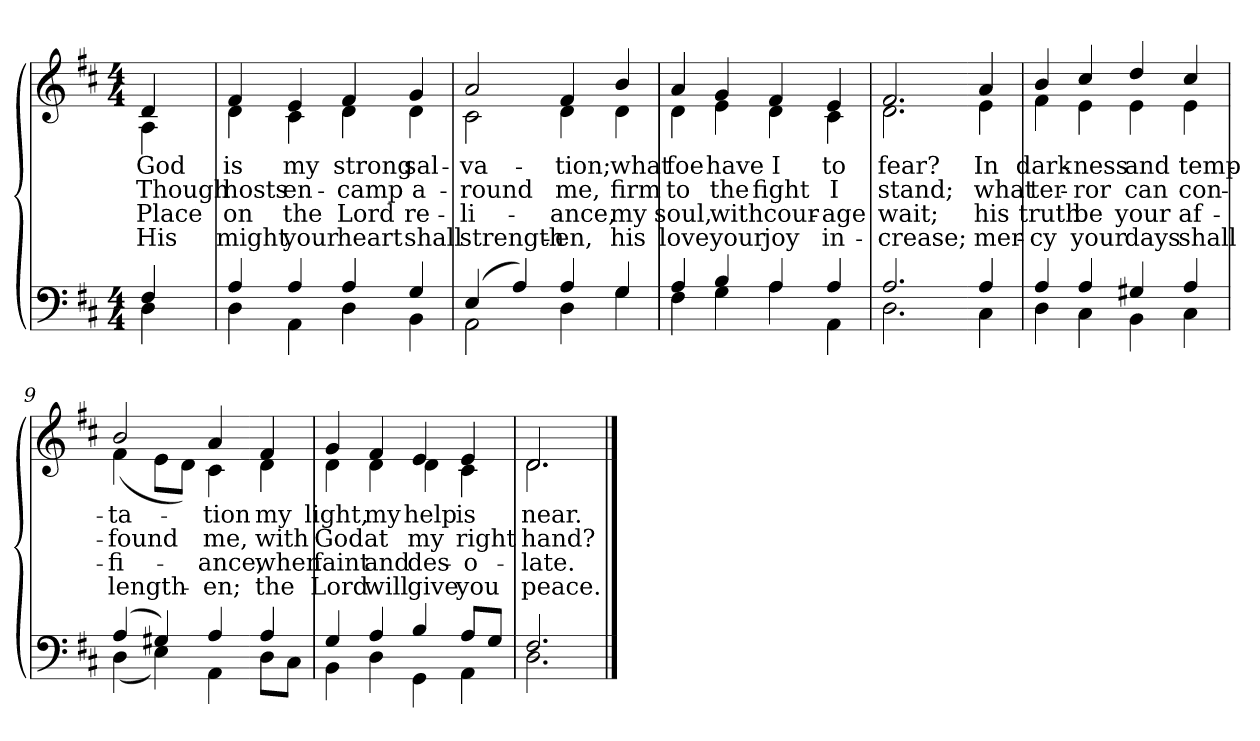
**kern	**kern	**text	**text	**text	**text
*part2	*part1	*part1	*part1	*part1	*part1
*staff2	*staff1	*staff1	*staff1	*staff1	*staff1
*clefF4	*clefG2	*	*	*	*
*k[f#c#]	*k[f#c#]	*	*	*	*
*M4/4	*M4/4	*	*	*	*
=1	=1	=1	=1	=1	=1
*^	*	*	*	*	*
!	!	!LO:TX:b:i:t=Verse	!	!	!	!
!	!	!	!LO:LY:b	!LO:LY:b	!LO:LY:b	!LO:LY:b
*	*	*^	*	*	*	*
4F#/	4D\	4d/	4A\	God	Though	Place	His
=2	=2	=2	=2	=2	=2	=2	=2
!	!	!	!	!LO:LY:b	!LO:LY:b	!LO:LY:b	!LO:LY:b
4A/	4D\	4f#/	4d\	is	hosts	on	might
!	!	!	!	!LO:LY:b	!LO:LY:b	!LO:LY:b	!LO:LY:b
4A/	4AA\	4e/	4c#\	my	en-	the	your
!	!	!	!	!LO:LY:b	!LO:LY:b	!LO:LY:b	!LO:LY:b
4A/	4D\	4f#/	4d\	strong	-camp	Lord	heart
!	!	!	!	!LO:LY:b	!LO:LY:b	!LO:LY:b	!LO:LY:b
4G/	4BB\	4g/	4d\	sal-	a-	re-	shall
=3	=3	=3	=3	=3	=3	=3	=3
!	!	!	!	!LO:LY:b	!LO:LY:b	!LO:LY:b	!LO:LY:b
(>4E/	2AA\	2a/	2c#\	-va-	-round	-li-	strength-
4A/)	.	.	.	.	.	.	.
!	!	!	!	!LO:LY:b	!LO:LY:b	!LO:LY:b	!LO:LY:b
4A/	4D\	4f#/	4d\	-tion;	me,	-ance,	-en,
!!LO:LB:g=z	!!
=4-	=4-	=4-	=4-	=4-	=4-	=4-	=4-
!	!	!	!	!LO:LY:b	!LO:LY:b	!LO:LY:b	!LO:LY:b
4G/	4G\	4b/	4d\	what	firm	my	his
=5	=5	=5	=5	=5	=5	=5	=5
!	!	!	!	!LO:LY:b	!LO:LY:b	!LO:LY:b	!LO:LY:b
4A/	4F#\	4a/	4d\	foe	to	soul,	love
!	!	!	!	!LO:LY:b	!LO:LY:b	!LO:LY:b	!LO:LY:b
4B/	4G\	4g/	4e\	have	the	with	your
!	!	!	!	!LO:LY:b	!LO:LY:b	!LO:LY:b	!LO:LY:b
4A/	4A\	4f#/	4d\	I	fight	cour-	joy
!	!	!	!	!LO:LY:b	!LO:LY:b	!LO:LY:b	!LO:LY:b
4A/	4AA\	4e/	4c#\	to	I	-age	in-
=6	=6	=6	=6	=6	=6	=6	=6
!	!	!	!	!LO:LY:b	!LO:LY:b	!LO:LY:b	!LO:LY:b
2.A/	2.D\	2.f#/	2.d\	fear?	stand;	wait;	-crease;
!!LO:LB:g=z	!!
=7-	=7-	=7-	=7-	=7-	=7-	=7-	=7-
!	!	!	!	!LO:LY:b	!LO:LY:b	!LO:LY:b	!LO:LY:b
4A/	4C#\	4a/	4e\	In	what	his	mer-
=8	=8	=8	=8	=8	=8	=8	=8
!	!	!	!	!LO:LY:b	!LO:LY:b	!LO:LY:b	!LO:LY:b
4A/	4D\	4b/	4f#\	dark-	ter-	truth	-cy
!	!	!	!	!LO:LY:b	!LO:LY:b	!LO:LY:b	!LO:LY:b
4A/	4C#\	4cc#/	4e\	-ness	-ror	be	your
!	!	!	!	!LO:LY:b	!LO:LY:b	!LO:LY:b	!LO:LY:b
4G#X/	4BB\	4dd/	4e\	and	can	your	days
!	!	!	!	!LO:LY:b	!LO:LY:b	!LO:LY:b	!LO:LY:b
4A/	4C#\	4cc#/	4e\	temp-	con-	af-	shall
=9	=9	=9	=9	=9	=9	=9	=9
!	!	!	!	!LO:LY:b	!LO:LY:b	!LO:LY:b	!LO:LY:b
(>4A/	(<4D\	2b/	(<4f#\	-ta-	-found	-fi-	length-
4G#X/)	4E\)	.	8e\L	.	.	.	.
.	.	.	8d\J)	.	.	.	.
!	!	!	!	!LO:LY:b	!LO:LY:b	!LO:LY:b	!LO:LY:b
4A/	4AA\	4a/	4c#\	-tion	me,	-ance,	-en;
!!LO:LB:g=z	!!
=10-	=10-	=10-	=10-	=10-	=10-	=10-	=10-
!	!	!	!	!LO:LY:b	!LO:LY:b	!LO:LY:b	!LO:LY:b
4A/	8D\L	4f#/	4d\	my	with	when	the
.	8C#\J	.	.	.	.	.	.
=11	=11	=11	=11	=11	=11	=11	=11
!	!	!	!	!LO:LY:b	!LO:LY:b	!LO:LY:b	!LO:LY:b
4G/	4BB\	4g/	4d\	light,	God	faint	Lord
!	!	!	!	!LO:LY:b	!LO:LY:b	!LO:LY:b	!LO:LY:b
4A/	4D\	4f#/	4d\	my	at	and	will
!	!	!	!	!LO:LY:b	!LO:LY:b	!LO:LY:b	!LO:LY:b
4B/	4GG\	4e/	4d\	help	my	des-	give
!	!	!	!	!LO:LY:b	!LO:LY:b	!LO:LY:b	!LO:LY:b
8A/L	4AA\	4e/	4c#\	is	right	-o-	you
8G/J	.	.	.	.	.	.	.
=12	=12	=12	=12	=12	=12	=12	=12
!	!	!	!	!LO:LY:b	!LO:LY:b	!LO:LY:b	!LO:LY:b
2.F#/	2.D\	2.d/	2.d\	near.	hand?	-late.	peace.
*v	*v	*	*	*	*	*	*
*	*v	*v	*	*	*	*
==	==	==	==	==	==
*-	*-	*-	*-	*-	*-
